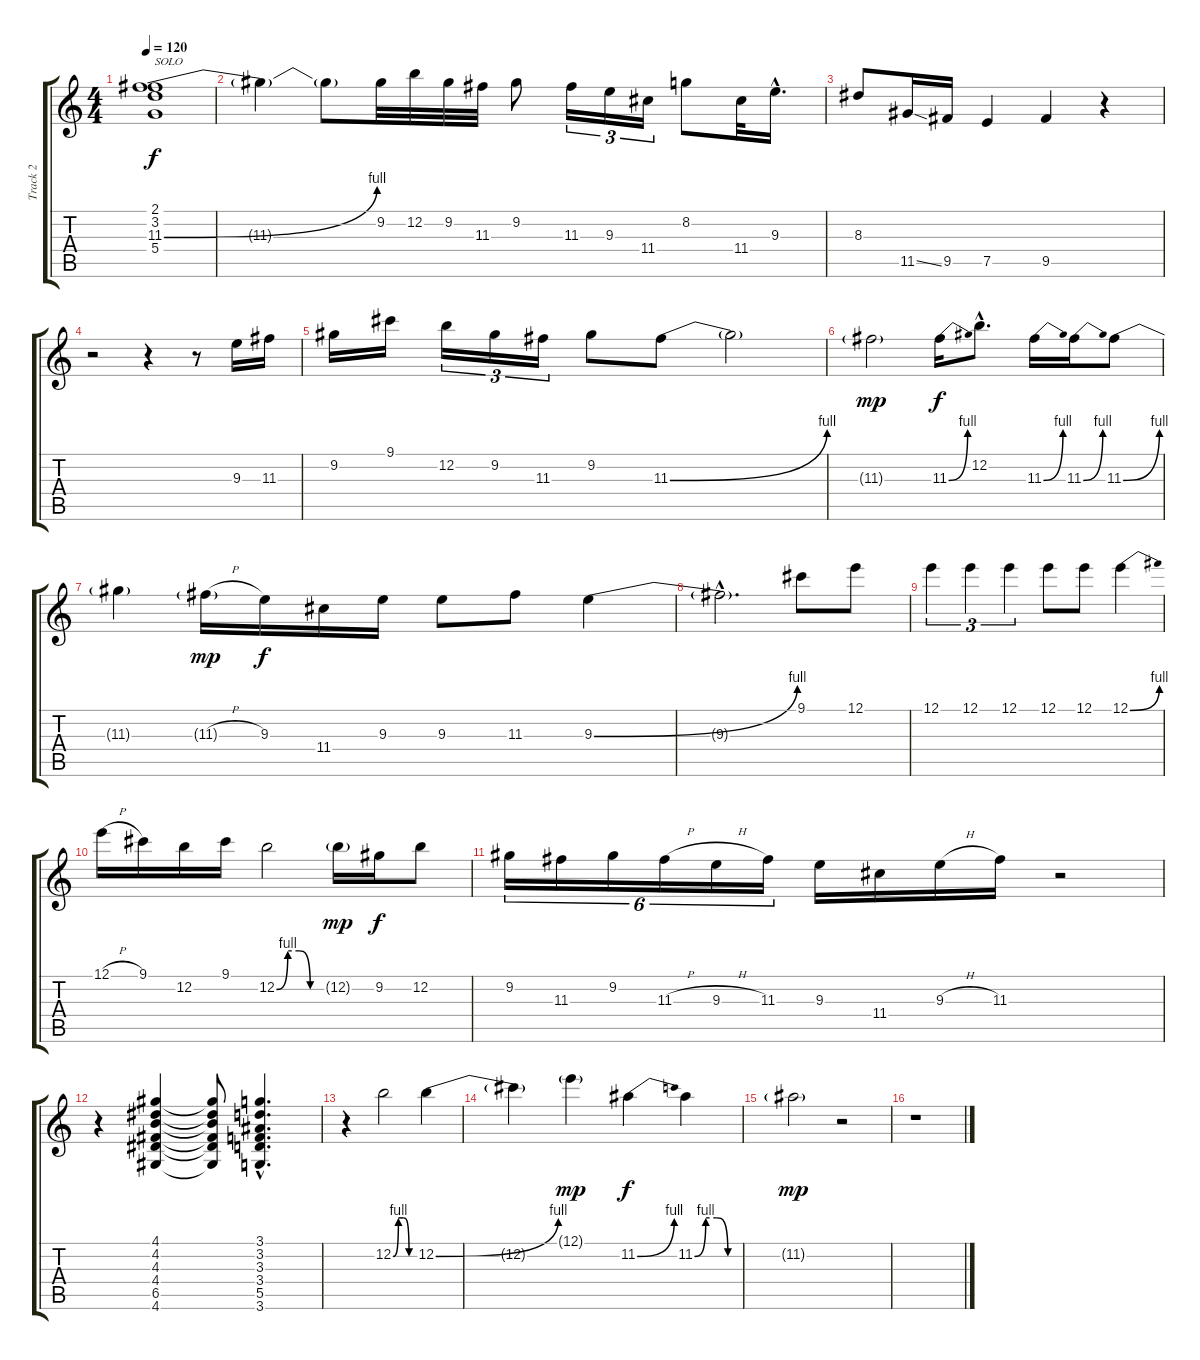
\track ("Track 2" "Track 2") {instrument electricguitarclean}
\staff {score tabs}
\tuning (E4 B3 G3 D3 A2 E2) {hide}
\ts (4 4)
\tempo 120
\clef g2
\ks c
(2.1{t} 3.2{t} 11.3{be (bend 0 0 60 4)} 5.4{t}).1{txt "SOLO" dy f} |
11.3{t}.4 11.3{t}.8 9.2.32 12.2.32 9.2.32 11.3.32 9.2.8 11.3.16{tu (3 2)} 9.3.16{tu (3 2)} 11.4.16{tu (3 2)} 8.2.8 11.4.32 9.3{hac}.16{d} |
8.3.8 11.5{ss}.16 9.5.16 7.5.4 9.5.4 r.4 |
r.2 r.4 r.8 9.3.16 11.3.16 |
9.2.16 9.1.16 12.2.16{tu (3 2)} 9.2.16{tu (3 2)} 11.3.16{tu (3 2)} 9.2.8 11.3{be (bend 0 0 60 4)}.8 11.3{t}.2 |
11.3{g}.2{dy mp} 11.3{be (bend 0 0 60 4)}.16{dy f} 12.2{hac}.8{d} 11.3{be (bend 0 0 60 4)}.16 11.3{be (bend 0 0 60 4)}.16 11.3{be (bend 0 0 60 4)}.8 |
11.3{t}.4 11.3{h g}.16{dy mp} 9.3.16{dy f} 11.4.16 9.3.16 9.3.8 11.3.8 9.3{be (bend 0 0 60 4)}.4 |
9.3{hac t}.2{d} 9.1.8 12.1.8 |
12.1.4{tu (3 2)} 12.1.4{tu (3 2)} 12.1.4{tu (3 2)} 12.1.8 12.1.8 12.1{be (bend 0 0 60 4)}.4 |
12.1{h}.16 9.1.16 12.2.16 9.1.16 12.2{be (custom 0 0 15 4 30 4 45 0 60 0)}.2 12.2{g}.16{dy mp} 9.2.16{dy f} 12.2.8 |
9.2.16{tu (6 4)} 11.3.16{tu (6 4)} 9.2.16{tu (6 4)} 11.3{h}.16{tu (6 4)} 9.3{h}.16{tu (6 4)} 11.3.16{tu (6 4)} 9.3.16 11.4.16 9.3{h}.16 11.3.16 r.2 |
r.4 (4.1 4.2 4.3 4.4 6.5 4.6).4 (4.1{t} 4.2{t} 4.3{t} 4.4{t} 6.5{t} 4.6{t}).8 (3.1{hac} 3.2{hac} 3.3{hac} 3.4{hac} 5.5{hac} 3.6{hac}).4{d} |
r.4 12.2{be (custom 0 0 15 4 30 4 45 0 60 0)}.2 12.2{be (bend 0 0 60 4)}.4 |
12.2{t}.4 12.1{g}.4{dy mp} 11.2{be (bend 0 0 60 4)}.4{dy f} 11.2{be (custom 0 0 15 4 30 4 45 0 60 0)}.4 |
11.2{g}.2{dy mp} r.2 |
r.1
